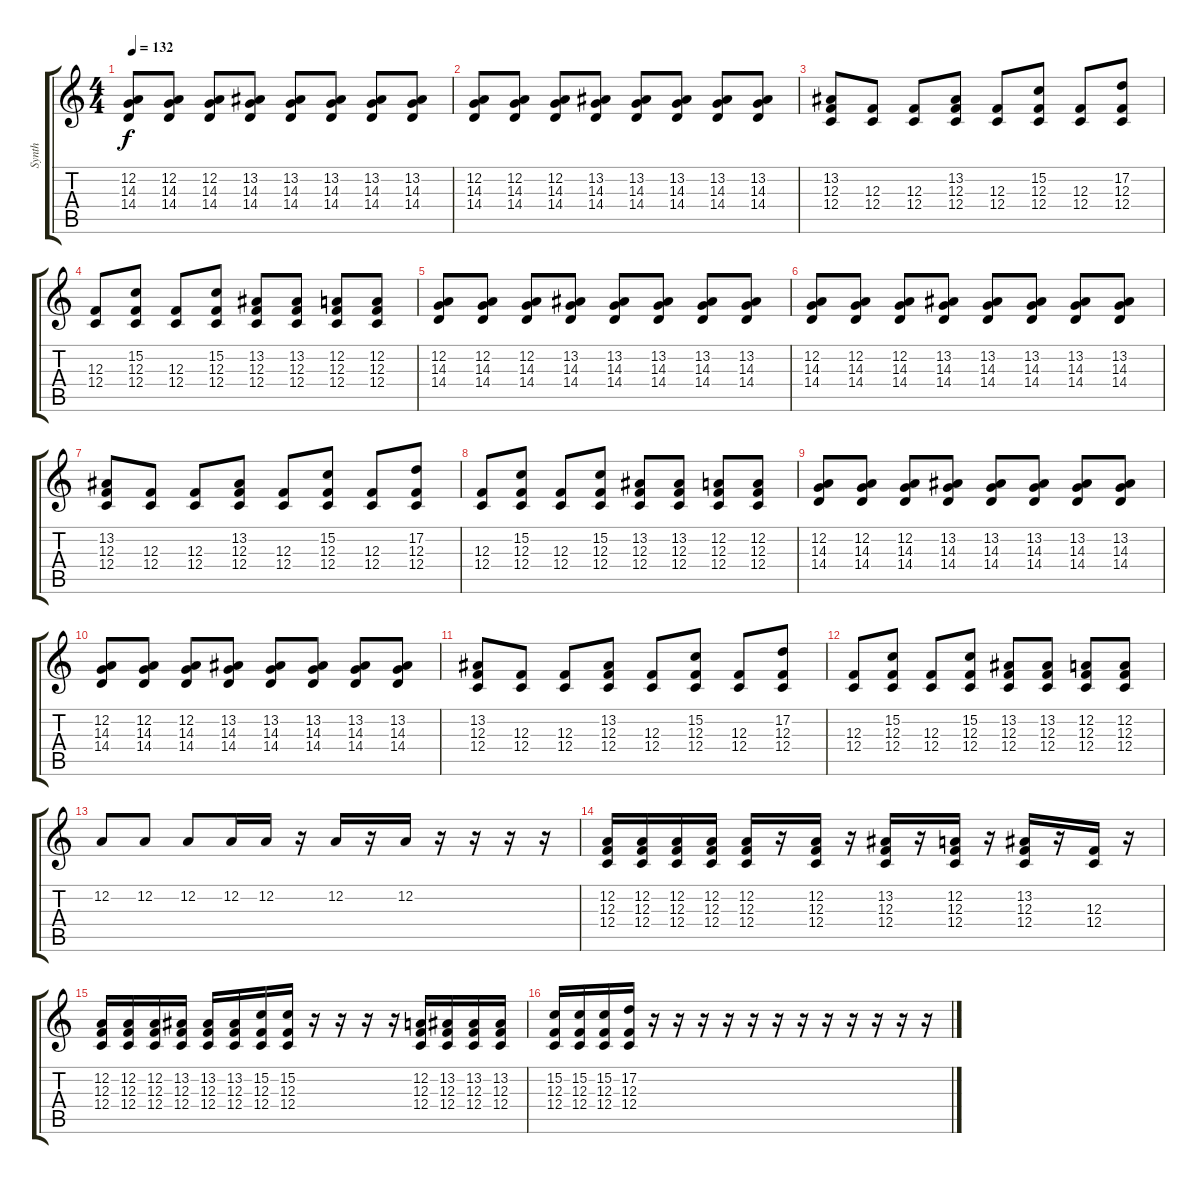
\track ("Synth" "Synth") {instrument synthstrings1}
\staff {score tabs}
\tuning (D4 A3 F3 C3 G2 C2) {hide}
\ts (4 4)
\tempo 132
\clef g2
\ks c
(12.2 14.3 14.4).8{dy f} (12.2 14.3 14.4).8 (12.2 14.3 14.4).8 (13.2 14.3 14.4).8 (13.2 14.3 14.4).8 (13.2 14.3 14.4).8 (13.2 14.3 14.4).8 (13.2 14.3 14.4).8 |
(12.2 14.3 14.4).8 (12.2 14.3 14.4).8 (12.2 14.3 14.4).8 (13.2 14.3 14.4).8 (13.2 14.3 14.4).8 (13.2 14.3 14.4).8 (13.2 14.3 14.4).8 (13.2 14.3 14.4).8 |
(13.2 12.3 12.4).8 (12.3 12.4).8 (12.3 12.4).8 (13.2 12.3 12.4).8 (12.3 12.4).8 (15.2 12.3 12.4).8 (12.3 12.4).8 (17.2 12.3 12.4).8 |
(12.3 12.4).8 (15.2 12.3 12.4).8 (12.3 12.4).8 (15.2 12.3 12.4).8 (13.2 12.3 12.4).8 (13.2 12.3 12.4).8 (12.2 12.3 12.4).8 (12.2 12.3 12.4).8 |
(12.2 14.3 14.4).8 (12.2 14.3 14.4).8 (12.2 14.3 14.4).8 (13.2 14.3 14.4).8 (13.2 14.3 14.4).8 (13.2 14.3 14.4).8 (13.2 14.3 14.4).8 (13.2 14.3 14.4).8 |
(12.2 14.3 14.4).8 (12.2 14.3 14.4).8 (12.2 14.3 14.4).8 (13.2 14.3 14.4).8 (13.2 14.3 14.4).8 (13.2 14.3 14.4).8 (13.2 14.3 14.4).8 (13.2 14.3 14.4).8 |
(13.2 12.3 12.4).8 (12.3 12.4).8 (12.3 12.4).8 (13.2 12.3 12.4).8 (12.3 12.4).8 (15.2 12.3 12.4).8 (12.3 12.4).8 (17.2 12.3 12.4).8 |
(12.3 12.4).8 (15.2 12.3 12.4).8 (12.3 12.4).8 (15.2 12.3 12.4).8 (13.2 12.3 12.4).8 (13.2 12.3 12.4).8 (12.2 12.3 12.4).8 (12.2 12.3 12.4).8 |
(12.2 14.3 14.4).8 (12.2 14.3 14.4).8 (12.2 14.3 14.4).8 (13.2 14.3 14.4).8 (13.2 14.3 14.4).8 (13.2 14.3 14.4).8 (13.2 14.3 14.4).8 (13.2 14.3 14.4).8 |
(12.2 14.3 14.4).8 (12.2 14.3 14.4).8 (12.2 14.3 14.4).8 (13.2 14.3 14.4).8 (13.2 14.3 14.4).8 (13.2 14.3 14.4).8 (13.2 14.3 14.4).8 (13.2 14.3 14.4).8 |
(13.2 12.3 12.4).8 (12.3 12.4).8 (12.3 12.4).8 (13.2 12.3 12.4).8 (12.3 12.4).8 (15.2 12.3 12.4).8 (12.3 12.4).8 (17.2 12.3 12.4).8 |
(12.3 12.4).8 (15.2 12.3 12.4).8 (12.3 12.4).8 (15.2 12.3 12.4).8 (13.2 12.3 12.4).8 (13.2 12.3 12.4).8 (12.2 12.3 12.4).8 (12.2 12.3 12.4).8 |
12.2.8 12.2.8 12.2.8 12.2.16 12.2.16 r.16 12.2.16 r.16 12.2.16 r.16 r.16 r.16 r.16 |
(12.2 12.3 12.4).16 (12.2 12.3 12.4).16 (12.2 12.3 12.4).16 (12.2 12.3 12.4).16 (12.2 12.3 12.4).16 r.16 (12.2 12.3 12.4).16 r.16 (13.2 12.3 12.4).16 r.16 (12.2 12.3 12.4).16 r.16 (13.2 12.3 12.4).16 r.16 (12.3 12.4).16 r.16 |
(12.2 12.3 12.4).16 (12.2 12.3 12.4).16 (12.2 12.3 12.4).16 (13.2 12.3 12.4).16 (13.2 12.3 12.4).16 (13.2 12.3 12.4).16 (15.2 12.3 12.4).16 (15.2 12.3 12.4).16 r.16 r.16 r.16 r.16 (12.2 12.3 12.4).16 (13.2 12.3 12.4).16 (13.2 12.3 12.4).16 (13.2 12.3 12.4).16 |
(15.2 12.3 12.4).16 (15.2 12.3 12.4).16 (15.2 12.3 12.4).16 (17.2 12.3 12.4).16 r.16 r.16 r.16 r.16 r.16 r.16 r.16 r.16 r.16 r.16 r.16 r.16
